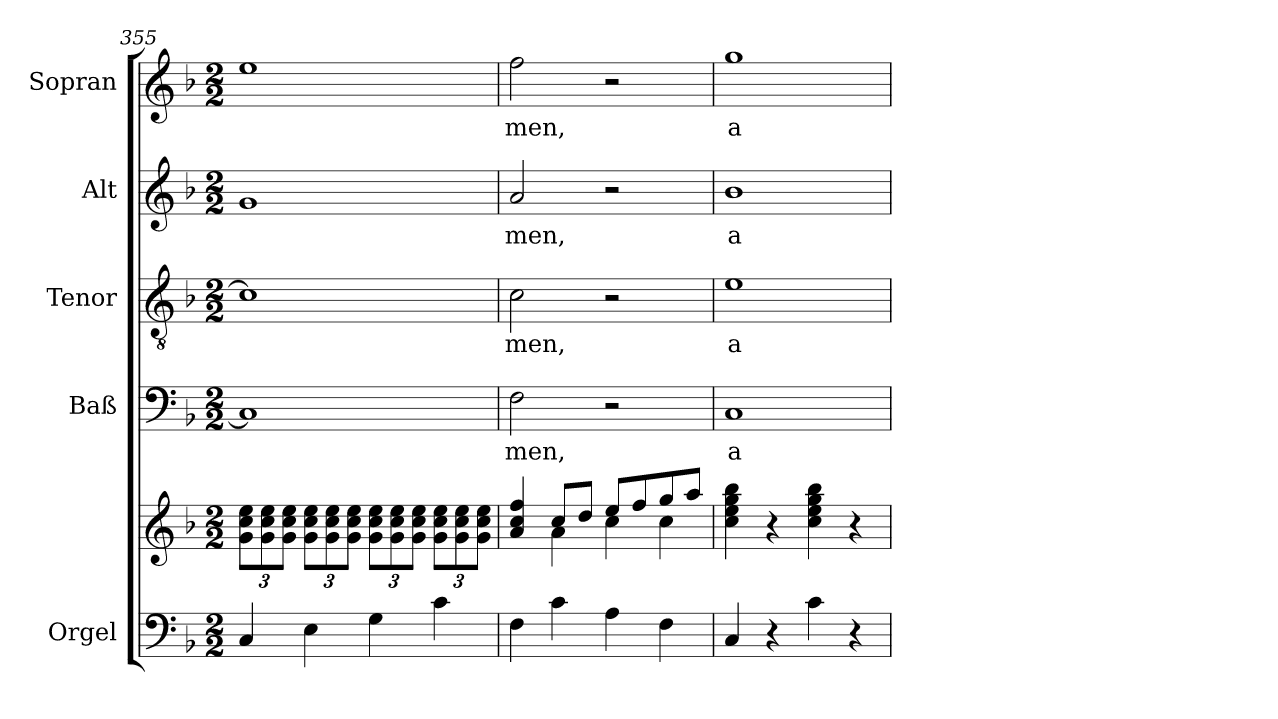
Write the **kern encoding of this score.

**kern	**kern	**kern	**text	**kern	**text	**kern	**text	**kern	**text
*part5	*part5	*part4	*part4	*part3	*part3	*part2	*part2	*part1	*part1
*staff6	*staff5	*staff4	*staff4	*staff3	*staff3	*staff2	*staff2	*staff1	*staff1
*I"Orgel	*	*I"Baß	*	*I"Tenor	*	*I"Alt	*	*I"Sopran	*
*I'Org.	*	*	*	*	*	*	*	*	*
!!LO:PB:g=z
*clefF4	*clefG2	*clefF4	*	*clefGv2	*	*clefG2	*	*clefG2	*
*k[b-]	*k[b-]	*k[b-]	*	*k[b-]	*	*k[b-]	*	*k[b-]	*
*F:	*F:	*F:	*	*F:	*	*F:	*	*F:	*
*M2/2	*M2/2	*M2/2	*	*M2/2	*	*M2/2	*	*M2/2	*
*	*Xbrackettup	*	*	*	*	*	*	*	*
=355	=355	=355	=355	=355	=355	=355	=355	=355	=355
4C/	12g\ 12cc\ 12ee\L	1C]	.	1c]	.	1g	.	1ee	.
.	12g\ 12cc\ 12ee\	.	.	.	.	.	.	.	.
.	12g\ 12cc\ 12ee\J	.	.	.	.	.	.	.	.
4E\	12g\ 12cc\ 12ee\L	.	.	.	.	.	.	.	.
.	12g\ 12cc\ 12ee\	.	.	.	.	.	.	.	.
.	12g\ 12cc\ 12ee\J	.	.	.	.	.	.	.	.
4G\	12g\ 12cc\ 12ee\L	.	.	.	.	.	.	.	.
.	12g\ 12cc\ 12ee\	.	.	.	.	.	.	.	.
.	12g\ 12cc\ 12ee\J	.	.	.	.	.	.	.	.
4c\	12g\ 12cc\ 12ee\L	.	.	.	.	.	.	.	.
.	12g\ 12cc\ 12ee\	.	.	.	.	.	.	.	.
.	12g\ 12cc\ 12ee\J	.	.	.	.	.	.	.	.
=356	=356	=356	=356	=356	=356	=356	=356	=356	=356
*	*^	*	*	*	*	*	*	*	*
!	!	!	!	!LO:LY:b	!	!LO:LY:b	!	!LO:LY:b	!	!LO:LY:b
4F\	4a/ 4cc/ 4ff/	4ryy	2F\	-men,	2c\	-men,	2a/	-men,	2ff\	-men,
4c\	8cc/L	4a\	.	.	.	.	.	.	.	.
.	8dd/J	.	.	.	.	.	.	.	.	.
4A\	8ee/L	4cc\	2r	.	2r	.	2r	.	2r	.
.	8ff/	.	.	.	.	.	.	.	.	.
4F\	8gg/	4cc\	.	.	.	.	.	.	.	.
.	8aa/J	.	.	.	.	.	.	.	.	.
*	*v	*v	*	*	*	*	*	*	*	*
=357	=357	=357	=357	=357	=357	=357	=357	=357	=357
!	!	!	!LO:LY:b	!	!LO:LY:b	!	!LO:LY:b	!	!LO:LY:b
4C/	4cc\ 4ee\ 4gg\ 4bb-\	1C	a-	1e	a-	1b-	a-	1gg	a-
4r	4r	.	.	.	.	.	.	.	.
4c\	4cc\ 4ee\ 4gg\ 4bb-\	.	.	.	.	.	.	.	.
4r	4r	.	.	.	.	.	.	.	.
=	=	=	=	=	=	=	=	=	=
*-	*-	*-	*-	*-	*-	*-	*-	*-	*-
